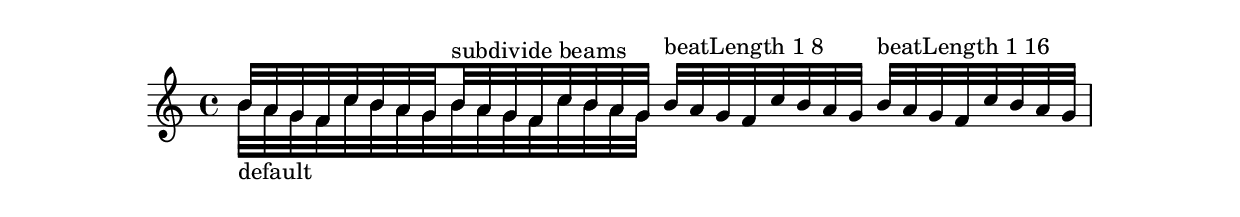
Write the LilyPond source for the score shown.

%% Do not edit this file; it is automatically
%% generated from LSR http://lsr.dsi.unimi.it
%% This file is in the public domain.
\version "2.13.20"

\header {
  lsrtags = "rhythms"

%% Translation of GIT committish: e0aa246e0ed1a86dc41a99ab79bff822d3320aa7
  texidoces = "
Se pueden subdividir las barras automáticamente.  Estableciendo la
propiedad @code{subdivideBeams}, las barras se subdividen en
posiciones de pulso (tal y como se especifica en @code{beatLength}).

"
  doctitlees = "Subdivisiones de barra automáticas"

  texidoc = "
Beams can be subdivided automatically.  By setting the property
@code{subdivideBeams}, beams are subdivided at beat positions (as
specified in @code{beatLength}).

"
  doctitle = "Automatic beam subdivisions"
} % begin verbatim

\new Staff {
  \relative c'' {
    <<
      {
        \voiceOne
        \set subdivideBeams = ##t
        b32[ a g f c' b a g
        b32^"subdivide beams" a g f c' b a g]
      }
      \new Voice {
        \voiceTwo
        b32_"default"[ a g f c' b a g
        b32 a g f c' b a g]
      }
    >>
    \oneVoice
    \set beatLength = #(ly:make-moment 1 8)
    b32^"beatLength 1 8"[ a g f c' b a g]
    \set beatLength = #(ly:make-moment 1 16)
    b32^"beatLength 1 16"[ a g f c' b a g]
  }
}

